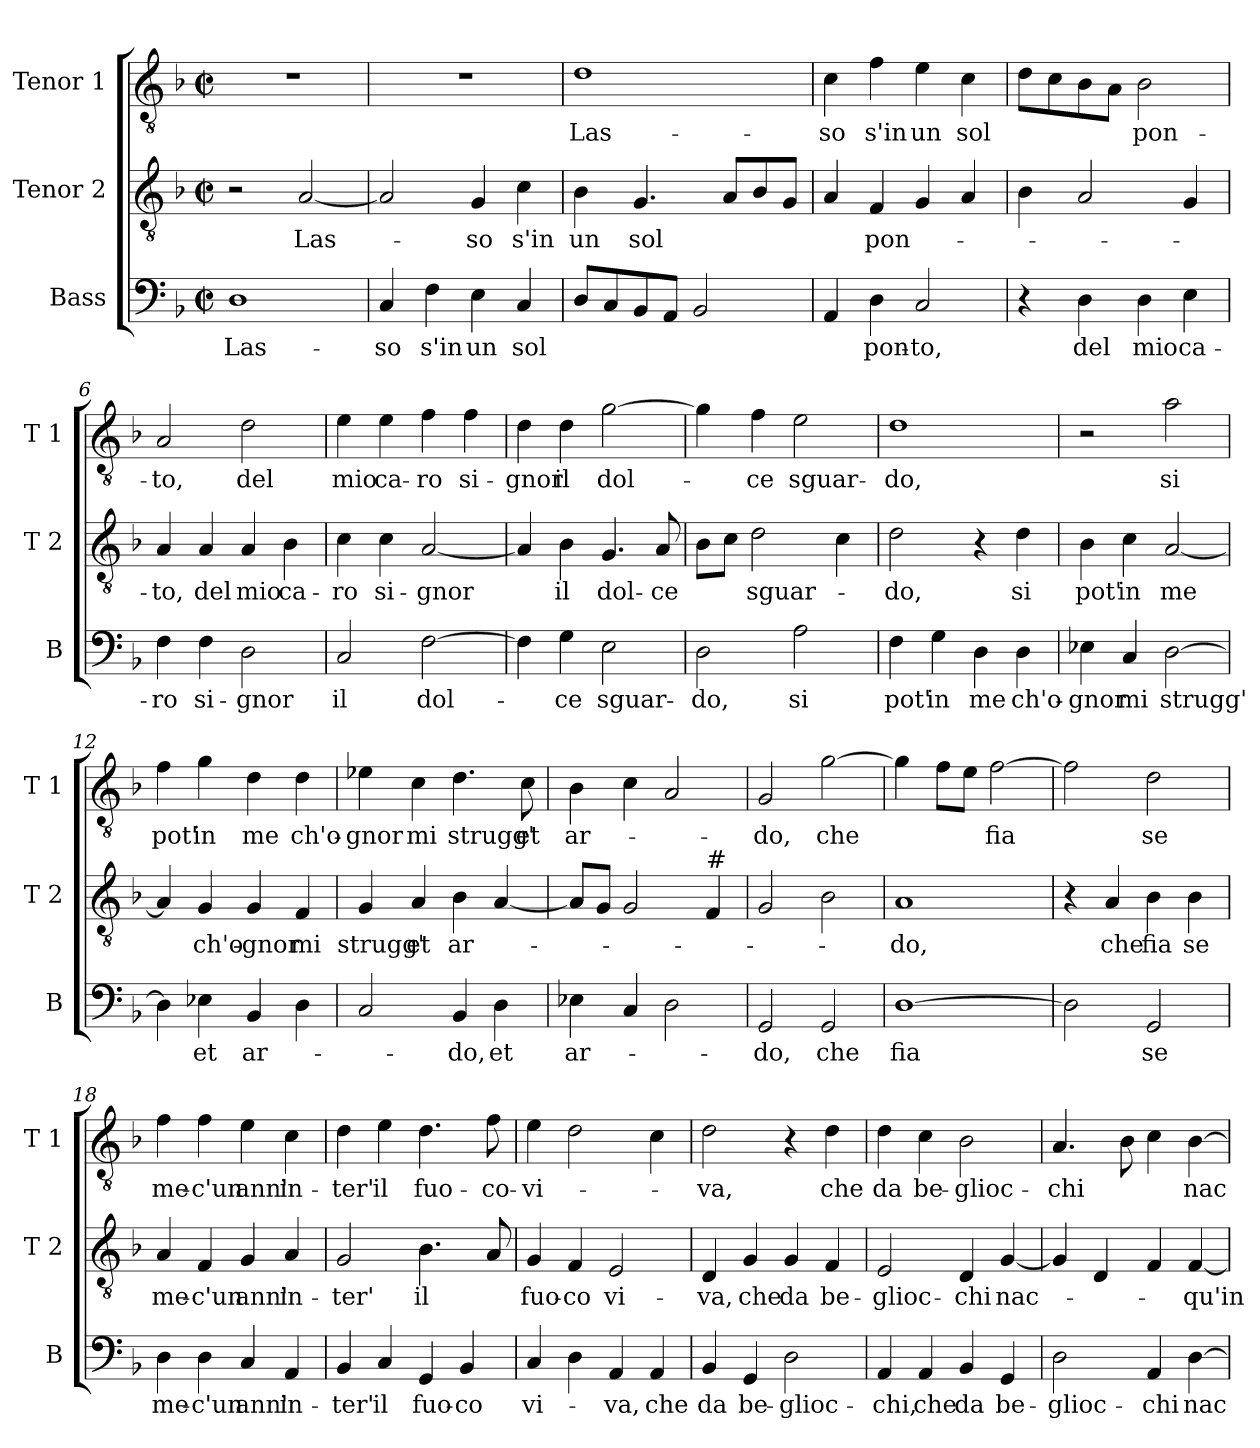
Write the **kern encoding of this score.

**kern	**text	**kern	**text	**kern	**text
*part3	*part3	*part2	*part2	*part1	*part1
*staff3	*staff3	*staff2	*staff2	*staff1	*staff1
*I"Bass	*	*I"Tenor 2	*	*I"Tenor 1	*
*I'B	*	*I'T 2	*	*I'T 1	*
*clefF4	*	*clefGv2	*	*clefGv2	*
*k[b-]	*	*k[b-]	*	*k[b-]	*
*F:	*	*F:	*	*F:	*
*M2/2	*	*M2/2	*	*M2/2	*
*met(c|)	*	*met(c|)	*	*met(c|)	*
=1	=1	=1	=1	=1	=1
!	!LO:LY:b	!	!	!	!
1D	Las-	2r	.	1r	.
!	!	!	!LO:LY:b	!	!
.	.	[2A/	Las-	.	.
=2	=2	=2	=2	=2	=2
!	!LO:LY:b	!	!	!	!
4C/	-so	2A/]	.	1r	.
!	!LO:LY:b	!	!	!	!
4F\	s'in	.	.	.	.
!	!LO:LY:b	!	!LO:LY:b	!	!
4E\	un	4G/	-so	.	.
!	!LO:LY:b	!	!LO:LY:b	!	!
4C/	sol	4c\	s'in	.	.
=3	=3	=3	=3	=3	=3
!	!	!	!LO:LY:b	!	!LO:LY:b
8D/L	.	4B-\	un	1d	Las-
8C/	.	.	.	.	.
!	!	!	!LO:LY:b	!	!
8BB-/	.	4.G/	sol	.	.
8AA/J	.	.	.	.	.
2BB-/	.	.	.	.	.
.	.	8A/L	.	.	.
.	.	8B-/	.	.	.
.	.	8G/J	.	.	.
=4	=4	=4	=4	=4	=4
!	!	!	!	!	!LO:LY:b
4AA/	.	4A/	.	4c\	-so
!	!LO:LY:b	!	!LO:LY:b	!	!LO:LY:b
4D\	pon-	4F/	pon-	4f\	s'in
!	!LO:LY:b	!	!	!	!LO:LY:b
2C/	-to,	4G/	.	4e\	un
!	!	!	!	!	!LO:LY:b
.	.	4A/	.	4c\	sol
=5	=5	=5	=5	=5	=5
4r	.	4B-\	.	8d\L	.
.	.	.	.	8c\	.
!	!LO:LY:b	!	!	!	!
4D\	del	2A/	.	8B-\	.
.	.	.	.	8A\J	.
!	!LO:LY:b	!	!	!	!LO:LY:b
4D\	mio	.	.	2B-\	pon-
!	!LO:LY:b	!	!	!	!
4E\	ca-	4G/	.	.	.
!!LO:LB:g=z
=6	=6	=6	=6	=6	=6
!	!LO:LY:b	!	!LO:LY:b	!	!LO:LY:b
4F\	-ro	4A/	-to,	2A/	-to,
!	!LO:LY:b	!	!LO:LY:b	!	!
4F\	si-	4A/	del	.	.
!	!LO:LY:b	!	!LO:LY:b	!	!LO:LY:b
2D\	-gnor	4A/	mio	2d\	del
!	!	!	!LO:LY:b	!	!
.	.	4B-\	ca-	.	.
=7	=7	=7	=7	=7	=7
!	!LO:LY:b	!	!LO:LY:b	!	!LO:LY:b
2C/	il	4c\	-ro	4e\	mio
!	!	!	!LO:LY:b	!	!LO:LY:b
.	.	4c\	si-	4e\	ca-
!	!LO:LY:b	!	!LO:LY:b	!	!LO:LY:b
[2F\	dol-	[2A/	-gnor	4f\	-ro
!	!	!	!	!	!LO:LY:b
.	.	.	.	4f\	si-
=8	=8	=8	=8	=8	=8
!	!	!	!	!	!LO:LY:b
4F\]	.	4A/]	.	4d\	-gnor
!	!LO:LY:b	!	!LO:LY:b	!	!LO:LY:b
4G\	-ce	4B-\	il	4d\	il
!	!LO:LY:b	!	!LO:LY:b	!	!LO:LY:b
2E\	sguar-	4.G/	dol-	[2g\	dol-
!	!	!	!LO:LY:b	!	!
.	.	8A/	-ce	.	.
=9	=9	=9	=9	=9	=9
!	!LO:LY:b	!	!	!	!
2D\	-do,	8B-\L	.	4g\]	.
.	.	8c\J	.	.	.
!	!	!	!LO:LY:b	!	!LO:LY:b
.	.	2d\	sguar-	4f\	-ce
!	!LO:LY:b	!	!	!	!LO:LY:b
2A\	si	.	.	2e\	sguar-
.	.	4c\	.	.	.
=10	=10	=10	=10	=10	=10
!	!LO:LY:b	!	!LO:LY:b	!	!LO:LY:b
4F\	pot'	2d\	-do,	1d	-do,
!	!LO:LY:b	!	!	!	!
4G\	in	.	.	.	.
!	!LO:LY:b	!	!	!	!
4D\	me	4r	.	.	.
!	!LO:LY:b	!	!LO:LY:b	!	!
4D\	ch'o-	4d\	si	.	.
!!LO:LB:g=z
=11	=11	=11	=11	=11	=11
!	!LO:LY:b	!	!LO:LY:b	!	!
4E-X\	-gnor	4B-\	pot'	2r	.
!	!LO:LY:b	!	!LO:LY:b	!	!
4C/	mi	4c\	in	.	.
!	!LO:LY:b	!	!LO:LY:b	!	!LO:LY:b
[2D\	strugg'	[2A/	me	2a\	si
=12	=12	=12	=12	=12	=12
!	!	!	!	!	!LO:LY:b
4D\]	.	4A/]	.	4f\	pot'
!	!LO:LY:b	!	!LO:LY:b	!	!LO:LY:b
4E-X\	et	4G/	ch'o-	4g\	in
!	!LO:LY:b	!	!LO:LY:b	!	!LO:LY:b
4BB-/	ar-	4G/	-gnor	4d\	me
!	!	!	!LO:LY:b	!	!LO:LY:b
4D\	.	4F/	mi	4d\	ch'o-
=13	=13	=13	=13	=13	=13
!	!	!	!LO:LY:b	!	!LO:LY:b
2C/	.	4G/	strugg'	4e-X\	-gnor
!	!	!	!LO:LY:b	!	!LO:LY:b
.	.	4A/	et	4c\	mi
!	!LO:LY:b	!	!LO:LY:b	!	!LO:LY:b
4BB-/	-do,	4B-\	ar-	4.d\	strugg'
!	!LO:LY:b	!	!	!	!
4D\	et	[4A/	.	.	.
!	!	!	!	!	!LO:LY:b
.	.	.	.	8c\	et
=14	=14	=14	=14	=14	=14
!	!LO:LY:b	!	!	!	!LO:LY:b
4E-X\	ar-	8A/L]	.	4B-\	ar-
.	.	8G/J	.	.	.
4C/	.	2G/	.	4c\	.
2D\	.	.	.	2A/	.
!	!	!LO:TX:a:t=#	!	!	!
.	.	4F/	.	.	.
=15	=15	=15	=15	=15	=15
!	!LO:LY:b	!	!	!	!LO:LY:b
2GG/	-do,	2G/	.	2G/	-do,
!	!LO:LY:b	!	!	!	!LO:LY:b
2GG/	che	2B-\	.	[2g\	che
!!LO:PB:g=z
=16	=16	=16	=16	=16	=16
!	!LO:LY:b	!	!LO:LY:b	!	!
[1D	fia	1A	-do,	4g\]	.
.	.	.	.	8f\L	.
.	.	.	.	8e\J	.
!	!	!	!	!	!LO:LY:b
.	.	.	.	[2f\	fia
=17	=17	=17	=17	=17	=17
2D\]	.	4r	.	2f\]	.
!	!	!	!LO:LY:b	!	!
.	.	4A/	che	.	.
!	!LO:LY:b	!	!LO:LY:b	!	!LO:LY:b
2GG/	se	4B-\	fia	2d\	se
!	!	!	!LO:LY:b	!	!
.	.	4B-\	se	.	.
=18	=18	=18	=18	=18	=18
!	!LO:LY:b	!	!LO:LY:b	!	!LO:LY:b
4D\	me-	4A/	me-	4f\	me-
!	!LO:LY:b	!	!LO:LY:b	!	!LO:LY:b
4D\	-c'un	4F/	-c'un	4f\	-c'un
!	!LO:LY:b	!	!LO:LY:b	!	!LO:LY:b
4C/	ann'	4G/	ann'	4e\	ann'
!	!LO:LY:b	!	!LO:LY:b	!	!LO:LY:b
4AA/	in-	4A/	in-	4c\	in-
=19	=19	=19	=19	=19	=19
!	!LO:LY:b	!	!LO:LY:b	!	!LO:LY:b
4BB-/	-ter'	2G/	-ter'	4d\	-ter'
!	!LO:LY:b	!	!	!	!LO:LY:b
4C/	il	.	.	4e\	il
!	!LO:LY:b	!	!LO:LY:b	!	!LO:LY:b
4GG/	fuo-	4.B-\	il	4.d\	fuo-
!	!LO:LY:b	!	!	!	!
4BB-/	-co	.	.	.	.
!	!	!	!	!	!LO:LY:b
.	.	8A/	.	8f\	-co-
=20	=20	=20	=20	=20	=20
!	!LO:LY:b	!	!LO:LY:b	!	!LO:LY:b
4C/	vi-	4G/	fuo-	4e\	-vi-
!	!	!	!LO:LY:b	!	!
4D\	.	4F/	-co	2d\	.
!	!LO:LY:b	!	!LO:LY:b	!	!
4AA/	-va,	2E/	vi-	.	.
!	!LO:LY:b	!	!	!	!
4AA/	che	.	.	4c\	.
!!LO:LB:g=z
=21	=21	=21	=21	=21	=21
!	!LO:LY:b	!	!LO:LY:b	!	!LO:LY:b
4BB-/	da	4D/	-va,	2d\	-va,
!	!LO:LY:b	!	!LO:LY:b	!	!
4GG/	be-	4G/	che	.	.
!	!LO:LY:b	!	!LO:LY:b	!	!
2D\	-glioc-	4G/	da	4r	.
!	!	!	!LO:LY:b	!	!LO:LY:b
.	.	4F/	be-	4d\	che
=22	=22	=22	=22	=22	=22
!	!LO:LY:b	!	!LO:LY:b	!	!LO:LY:b
4AA/	-chi,	2E/	-glioc-	4d\	da
!	!LO:LY:b	!	!	!	!LO:LY:b
4AA/	che	.	.	4c\	be-
!	!LO:LY:b	!	!LO:LY:b	!	!LO:LY:b
4BB-/	da	4D/	-chi	2B-\	-glioc-
!	!LO:LY:b	!	!LO:LY:b	!	!
4GG/	be-	[4G/	nac-	.	.
=23	=23	=23	=23	=23	=23
!	!LO:LY:b	!	!	!	!LO:LY:b
2D\	-glioc-	4G/]	.	4.A/	-chi
.	.	4D/	.	.	.
.	.	.	.	8B-\	.
!	!LO:LY:b	!	!	!	!
4AA/	-chi	4F/	.	4c\	.
!	!LO:LY:b	!	!LO:LY:b	!	!LO:LY:b
[4D\	nac-	[4F/	-qu'in-	[4B-\	nac-
=	=	=	=	=	=
*-	*-	*-	*-	*-	*-
